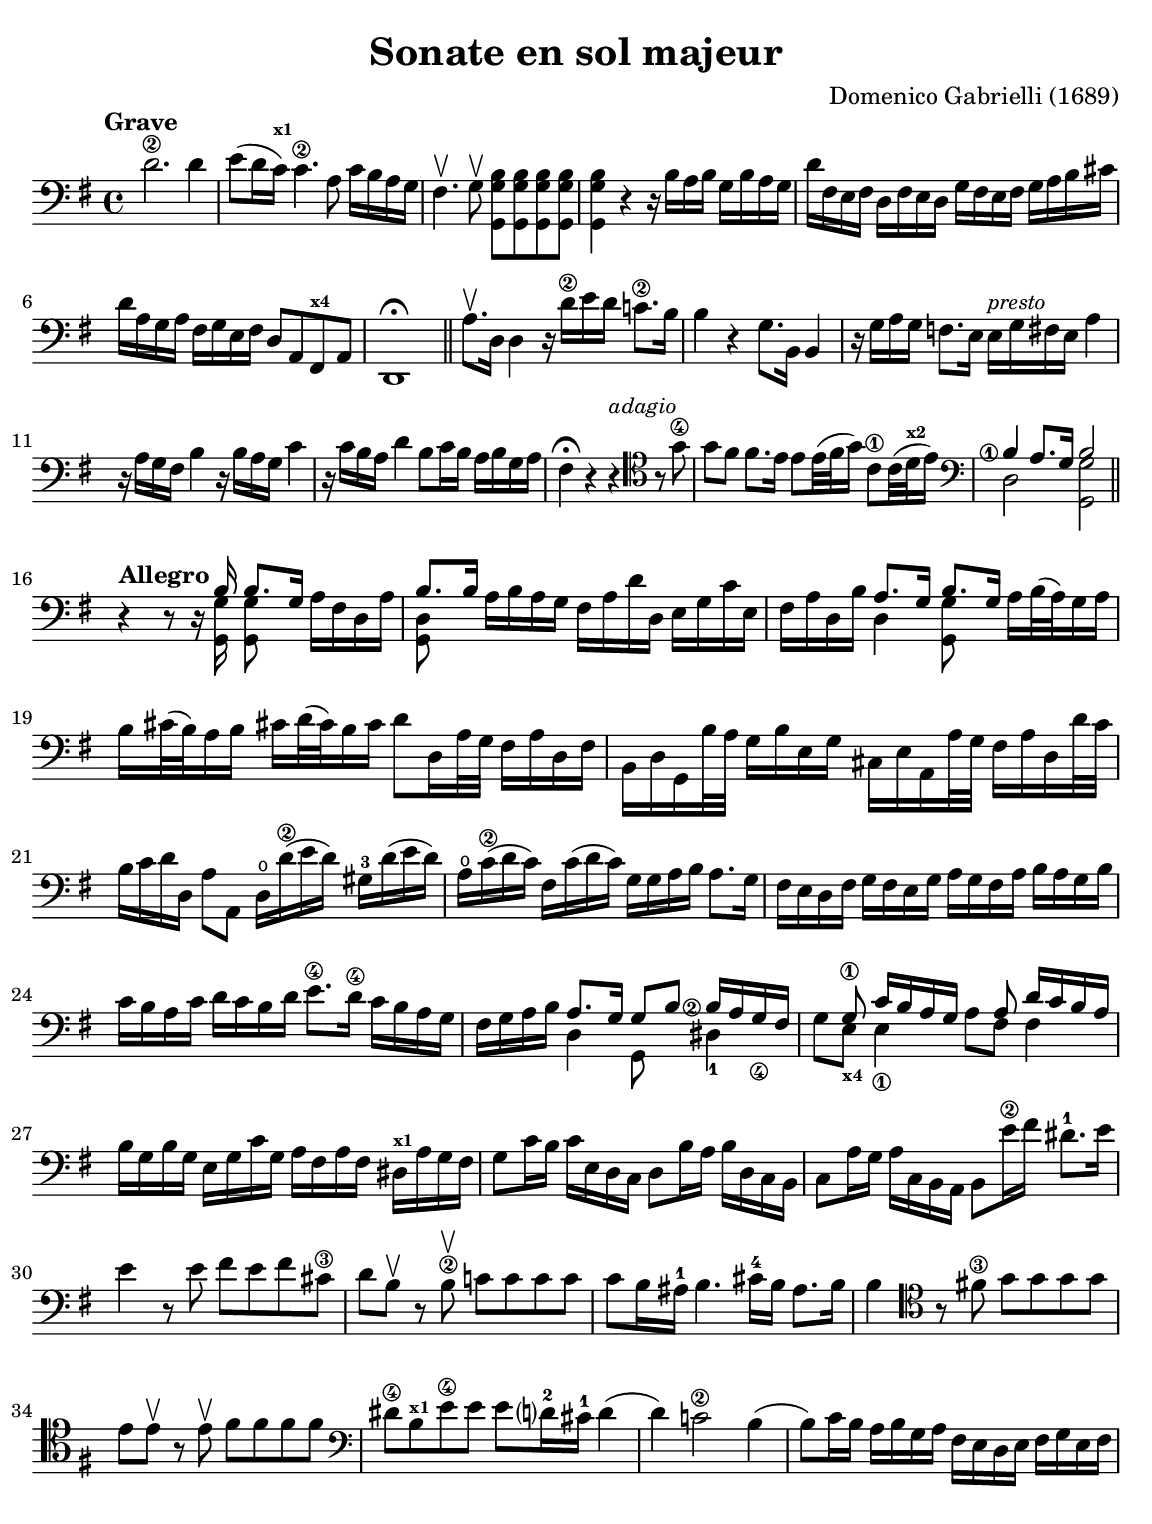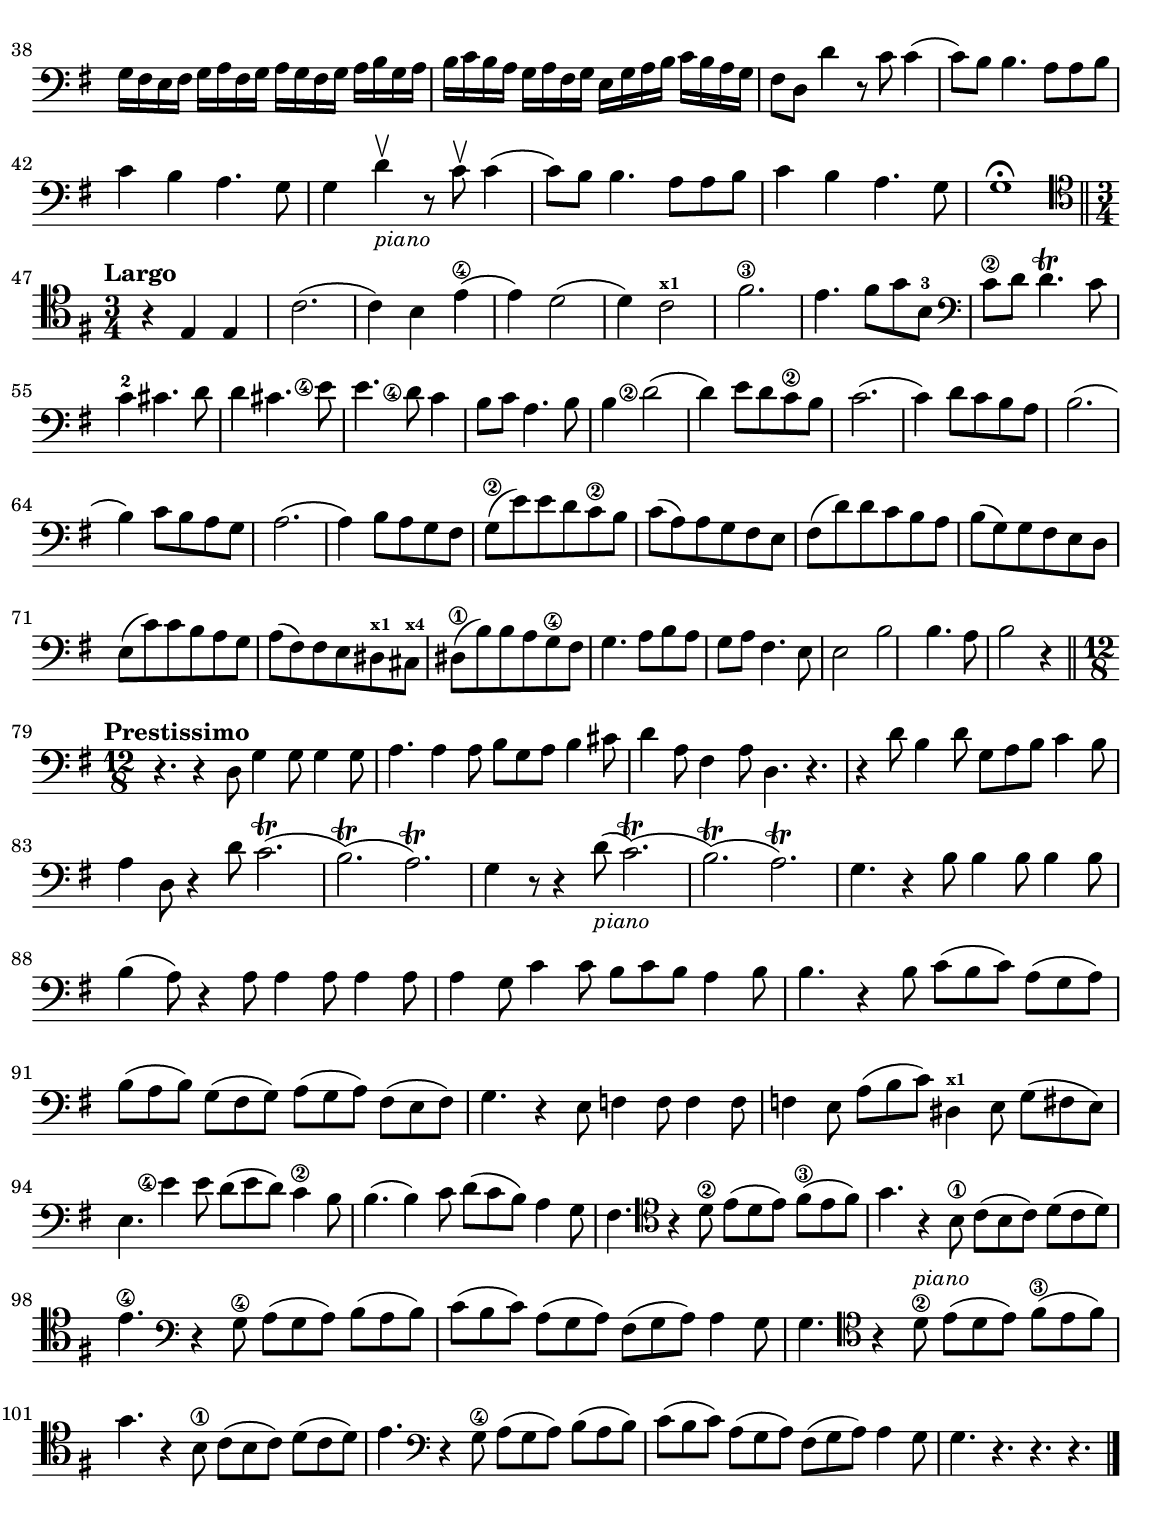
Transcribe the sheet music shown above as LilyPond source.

#(set-global-staff-size 21)

\version "2.24.0"

\header {
  title    = "Sonate en sol majeur"
  composer = "Domenico Gabrielli (1689)"
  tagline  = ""
}

\language "italiano"

% iPad Pro 12.9

\paper {
  paper-width  = 195\mm
  paper-height = 260\mm
  indent = #0
  page-count = #2
  line-width = #184
  print-page-number = ##f
  ragged-last-bottom = ##t
  ragged-bottom = ##f
%  ragged-last = ##t
}

\score {
  \new Staff {
   \override Hairpin.to-barline = ##f
   \time 4/4
   \tempo "Grave"
   \key sol \major
   \clef "bass"
   \set fingeringOrientations = #'(left)

   | re'2.\2 re'4
   | mi'8( re'16 do'16)^\markup{\bold\teeny x1}
     do'4.\2 la8 do'16 si16 la16 sol16
   | fad4.\upbow sol8\upbow <<sol,8 sol8 si8>> <<sol,8 sol8 si8>>
     <<sol,8 sol8 si8>> <<sol,8 sol8 si8>>
   | <<sol,4 sol4 si4>> r4 r16
     si16 la16 si16 sol16 si16 la16 sol16
   | re'16 fad16 mi16 fad16 re16 fad16 mi16 re16
     sol16 fad16 mi16 fad16 sol16 la16 si16 dod'16
   | re'16 la16 sol16 la16 fad16 sol16 mi16 fad16 re8 la,8
     fad,8^\markup{\bold\teeny x4} la,8
   | re,1\fermata

   \bar "||"

   | la8.\upbow re16 re4 r16 re'16\2 mi'16 re'16 do'!8.\2 si16
   | si4 r4 sol8. si,16 si,4
   | r16 sol16 la16 sol16 fa!8.
     mi16 mi16^\markup{\small\italic "presto"} sol16 fad16 mi16 la4
   | r16 la16 sol16 fad16 si4 r16 si16 la16 sol16 do'4
   | r16 do'16 si16 la16 re'4 si8 do'16 si16 la16 si16 sol16 la16
   | fad4\fermata r4 r4^\markup{\small\italic "adagio"}
     \clef "tenor"
     r8 sol'8\4
   | sol'8 fad'8 fad'8. mi'16 mi'8 mi'32( fad'32 sol'16)
     do'8\1 do'32( re'32^\markup{\bold\teeny x2} mi'16)
   | \clef "bass"
     <<{\set fingeringOrientations = #'(left)
        <si\finger\markup{\circle 1}>4 la8.[ sol16] si2}\\
       {re2 <<sol,2 sol2>>}>>

   \bar "||"

   \break

   \tempo "Allegro"
   | r4 r8 r16
   | <<{si16 si8.[ sol16]}\\{<<sol,16 sol16>><<sol,8 sol8>>}>>
     la16[ fad16 re16 la16]
   | <<{si8. si16}\\{<<sol,8 re8>>}>>
     la16 si16 la16 sol16 fad16 la16 re'16 re16 mi16 sol16 do'16 mi16
   | fad16 la16 re16 si16
     <<{la8. sol16 si8. sol16}\\{re4 <<sol,8 sol8>>}>>
     la16 si32( la32) sol16 la16
   | si16 dod'32( si32) la16 si16 dod'!16 re'32( dod'32) si16 dod'16
     re'8 re16 la32 sol32 fad16 la16 re16 fad16
   | si,16 re16 sol,16 si32 la32 sol16 si16 mi16 sol16
     dod16 mi16 la,16 la32 sol32 fad16 la16 re16 re'32 do'32
   | si16 do'16 re'16 re16 la8 la,8 re16\open re'16(\2 mi'16 re'16)
     sold16-3 re'16( mi'16 re'16)
   | la16\open do'16(\2 re'16 do'16) fad16 do'16( re'16 do'16)
     sol16 sol16 la16 si16 la8. sol16
   | fad16 mi16 re16 fad16 sol16 fad16 mi16 sol16
     la16 sol16 fad16 la16 si16 la16 sol16 si16
   | do'16 si16 la16 do'16 re'16 do'16 si16 re'16
     mi'8.\4 re'16\4 do'16 si16 la16 sol16
   | fad16 sol16 la16 si16
     <<{\set fingeringOrientations = #'(left)
        la8. sol16 sol8 si8 <si\finger\markup{\circle 2}>16
        la16 sol16_\4 fad16}\\
       {re4 sol,8 s8 red4-1}>>
   | <<{s8 sol8\1 do'16 si16 la16 sol16 s8 la8 re'16 do'16 si16 la16}\\
       {sol8 mi8_\markup{\bold\teeny x4} mi4_\1 la8 fad8 fad4}>>
   | si16 sol16 si16 sol16 mi16 sol16 do'16 sol16
     la16 fad16 la16 fad16 red16^\markup{\bold\teeny x1} la16 sol fad16
   | sol8 do'16 si16  do'16 mi16 re16 do16
     re8 si16 la16 si16 re16 do16 si,16
   | do8 la16 sol16 la16 do16 si,16 la,16 si,8
     mi'16\2 fad'16 red'8.-1 mi'16
   | mi'4 r8 mi'8 fad'8 mi'8 fad'8 dod'8\3
   | re'8 si8\upbow r8 si8\2\upbow do'!8 do'8 do'8 do'8
   | do'8 si16 lad16-1 si4. dod'16-4 si16 lad8. si16
   | si4
     \clef "tenor"
     r8 fad'!8\3 sol'8 sol'8 sol'8 sol'8
   | mi'8 mi'8\upbow r8 mi'8\upbow fad'8 fad'8 fad'8 fad'8
   | \clef "bass"
     red'8\4 si8^\markup{\bold\teeny x1} mi'8\4
     mi'8 mi'8 re'?16-2 dod'16-1 re'4(
   | re'4) do'!2\2 si4(
   | si8) do'16 si16 la16 si16 sol16 la16 fad16 mi16 re16 mi16
     fad16 sol16 mi16 fad16
   | sol16 fad16 mi16 fad16 sol16 la16 fad16 sol16
     la16 sol16 fad16 sol16 la16 si16 sol16 la16
   | si16 do'16 si16 la16 sol16 la16 fad16 sol16
     mi16 sol16 la16 si16 do'16 si16 la16 sol16
   | fad8 re8 re'4 r8 do'8 do'4(
   | do'8) si8 si4. la8 la8 si8
   | do'4 si4 la4. sol8
   | sol4 re'4\upbow_\markup{\small\italic "piano"} r8 do'8\upbow do'4(
   | do'8) si8 si4. la8 la8 si8
   | do'4 si4 la4. sol8
   | sol1\fermata

   \bar "||"

   \break

   \tempo "Largo"
   \time 3/4
   \clef "tenor"
   | r4 mi4 mi4
   | do'2.(
   | do'4) si4 mi'4(\4
   | mi'4) re'2(
   | re'4) do'2^\markup{\bold\teeny x1}
   | fad'2.\3
   | mi'4. fad'8 sol'8 si8-3
   | \clef "bass"
     do'8\2 re'8 re'4.\trill do'8
   | do'4-2 dod'4. re'8
   | re'4 dod'4. <mi'\finger\markup{\circle 4}>8
   | mi'4. <re'\finger\markup{\circle 4}>8 do'4
   | si8 do'8 la4. si8
   | si4 <re'\finger\markup{\circle 2}>2(
   | re'4) mi'8 re'8 do'8\2 si8
   | do'2.(
   | do'4) re'8 do'8 si8 la8
   | si2.(
   | si4) do'8 si8 la8 sol8
   | la2.(
   | la4) si8 la8 sol8 fad8
   | sol8\2( mi'8) mi'8 re'8 do'8\2 si8
   | do'8( la8) la8 sol8 fad8 mi8
   | fad8( re'8) re'8 do'8 si8 la8
   | si8( sol8) sol8 fad8 mi8 re8
   | mi8( do'8) do'8 si8 la8 sol8
   | la8( fad8) fad8 mi8
     red8^\markup{\bold\teeny x1} dod8^\markup{\bold\teeny x4}
   | red8\1( si8) si8 la8 sol8\4 fad8
   | sol4. la8 si8 la8
   | sol8 la8 fad4. mi8
   | mi2 si2 si4. la8
   | si2 r4

   \bar "||"

   \break

   \tempo "Prestissimo"
   \time 12/8
   | r4. r4 re8 sol4 sol8 sol4 sol8
   | la4. la4 la8 si8 sol8 la8 si4 dod'8
   | re'4 la8 fad4 la8 re4. r4.
   | r4 re'8 si4 re'8 sol8 la8 si8 do'4 si8
   | la4 re8 r4 re'8 do'2.\trill(
   | si2.\trill)( la2.\trill)
   | sol4 r8 r4 re'8(_\markup{\small\italic "piano"} do'2.\trill)(
   | si2.\trill)( la2.\trill)
   | sol4. r4 si8 si4 si8 si4 si8
   | si4( la8) r4 la8 la4 la8 la4 la8
   | la4 sol8 do'4 do'8 si8 do'8 si8 la4 si8
   | si4. r4 si8 do'8( si8 do'8) la8( sol8 la8)
   | si8( la8 si8) sol8( fad8 sol8) la8( sol8 la8) fad8( mi8 fad8)
   | sol4. r4 mi8 fa4 fa8 fa4 fa8
   | fa!4 mi8 la8( si8 do'8) red4^\markup{\bold\teeny x1}
     mi8 sol8( fad8 mi8)
   | mi4. <mi'\finger\markup{\circle 4}>4 mi'8
     re'8( mi'8 re'8) do'4\2 si8
   | si4.( si4) do'8 re'8( do'8 si8) la4 sol8
   | fad4.
     \clef "tenor"
     r4 re'8\2 mi'8( re'8 mi'8) fad'8(\3 mi'8 fad'8)
   | sol'4. r4 si8\1 do'8( si8 do'8) re'8( do'8 re'8)
   | mi'4.\4
     \clef "bass"
     r4 sol8\4 la8( sol8 la8) si8( la8 si8)
   | do'8( si8 do'8) la8( sol8 la8) fad8( sol8 la8) la4 sol8
   | sol4.
     \clef "tenor"
     r4 re'8\2^\markup{\small\italic "piano"}
     mi'8( re'8 mi'8) fad'8(\3 mi'8 fad'8)
   | sol'4. r4 si8\1 do'8( si8 do'8) re'8( do'8 re'8)
   | mi'4.
     \clef "bass"
     r4 sol8\4 la8( sol8 la8) si8( la8 si8)
   | do'8( si8 do'8) la8( sol8 la8) fad8( sol8 la8) la4 sol8
   | sol4.r4. r4. r4.

   \bar "|."
 }
}
